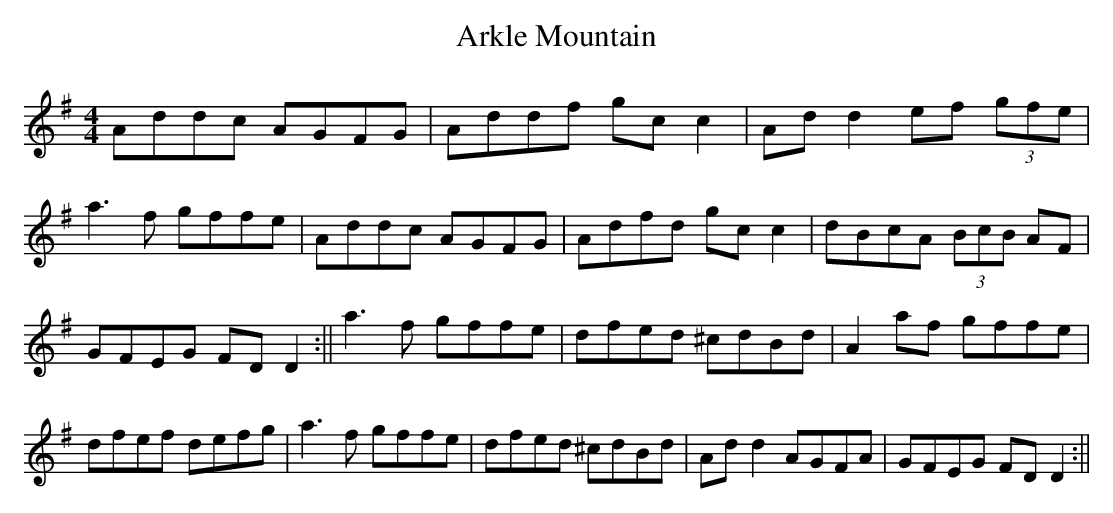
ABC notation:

X:1
T:Arkle Mountain
M:4/4
L:1/8
K:G
Addc AGFG|Addf gcc2|Add2 ef (3gfe|a3f gffe|\
Addc AGFG|Adfd gcc2|dBcA (3BcB AF|GFEG FDD2:||\
a3f gffe|dfed ^cdBd|A2af gffe|dfef defg|\
a3f gffe|dfed ^cdBd|Add2 AGFA|GFEG FDD2:||
